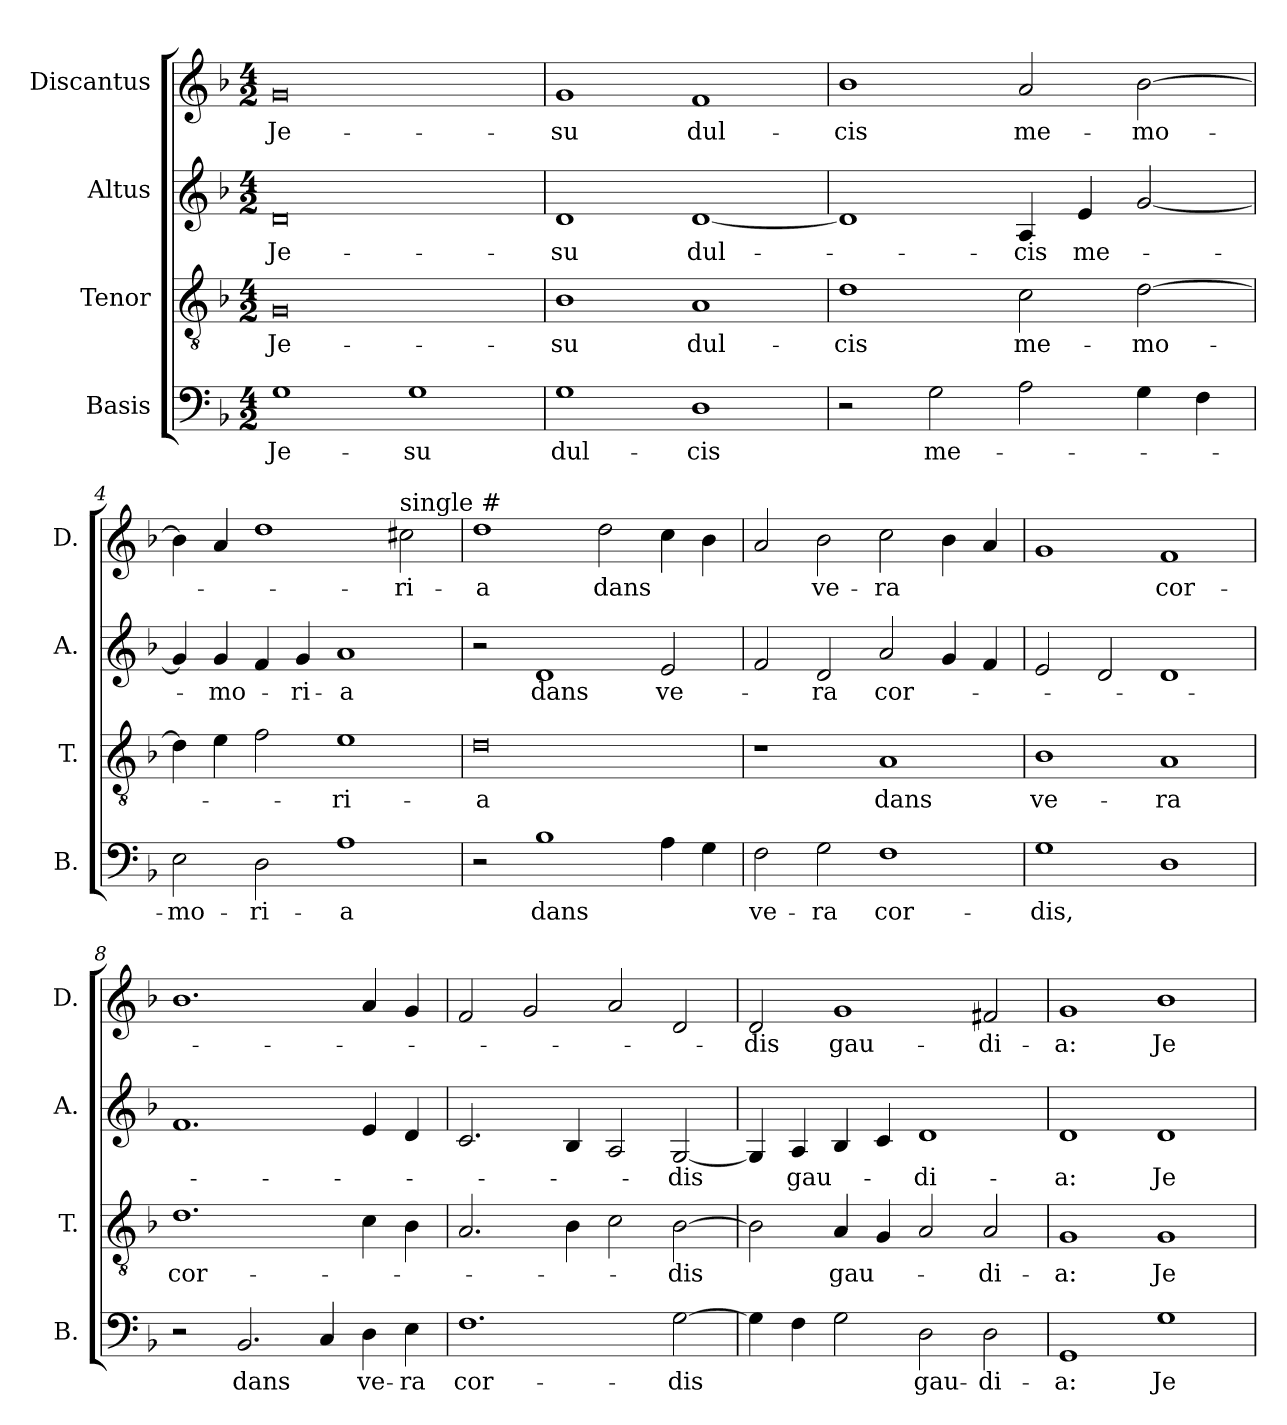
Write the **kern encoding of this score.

**kern	**text	**kern	**text	**kern	**text	**kern	**text
*part4	*part4	*part3	*part3	*part2	*part2	*part1	*part1
*staff4	*staff4	*staff3	*staff3	*staff2	*staff2	*staff1	*staff1
*I"Basis	*	*I"Tenor	*	*I"Altus	*	*I"Discantus	*
*I'B.	*	*I'T.	*	*I'A.	*	*I'D.	*
*clefF4	*	*clefGv2	*	*clefG2	*	*clefG2	*
*k[b-]	*	*k[b-]	*	*k[b-]	*	*k[b-]	*
*F:	*	*F:	*	*F:	*	*F:	*
*M4/2	*	*M4/2	*	*M4/2	*	*M4/2	*
=1	=1	=1	=1	=1	=1	=1	=1
!	!LO:LY:b	!	!LO:LY:b:rj	!	!LO:LY:b:rj	!	!LO:LY:b:rj
1G	Je-	0G	Je-	0d	Je-	0g	Je-
!	!LO:LY:b	!	!	!	!	!	!
1G	-su	.	.	.	.	.	.
=2	=2	=2	=2	=2	=2	=2	=2
!	!LO:LY:b	!	!LO:LY:b:rj	!	!LO:LY:b:rj	!	!LO:LY:b:rj
1G	dul-	1B-	-su	1d	-su	1g	-su
!	!LO:LY:b	!	!LO:LY:b:rj	!	!LO:LY:b:rj	!	!LO:LY:b:rj
1D	-cis	1A	dul-	[<1d	dul-	1f	dul-
=3	=3	=3	=3	=3	=3	=3	=3
!	!	!	!LO:LY:b:rj	!	!	!	!LO:LY:b:rj
2r	.	1d	-cis	1d]	.	1b-	-cis
!	!LO:LY:b	!	!	!	!	!	!
2G\	me-	.	.	.	.	.	.
!	!	!	!LO:LY:b:rj	!	!LO:LY:b:rj	!	!LO:LY:b:rj
2A\	.	2c\	me-	4A/	-cis	2a/	me-
!	!	!	!	!	!LO:LY:b:rj	!	!
.	.	.	.	4e/	me-	.	.
!	!	!	!LO:LY:b:rj	!	!	!	!LO:LY:b:rj
4G\	.	[>2d\	-mo-	[<2g/	.	[>2b-\	-mo-
4F\	.	.	.	.	.	.	.
=4	=4	=4	=4	=4	=4	=4	=4
!	!LO:LY:b	!	!	!	!	!	!
2E\	-mo-	4d\]	.	4g/]	.	4b-\]	.
!	!	!	!	!	!LO:LY:b:rj	!	!
.	.	4e\	.	4g/	-mo-	4a/	.
!	!LO:LY:b	!	!	!	!	!	!
2D\	-ri-	2f\	.	4f/	.	1dd	.
!	!	!	!	!	!LO:LY:b:rj	!	!
.	.	.	.	4g/	-ri-	.	.
!	!LO:LY:b	!	!LO:LY:b:rj	!	!LO:LY:b:rj	!	!
1A	-a	1e	-ri-	1a	-a	.	.
!	!	!	!	!	!	!LO:TX:a:t=single #	!
!	!	!	!	!	!	!	!LO:LY:b:rj
.	.	.	.	.	.	2cc#\	-ri-
!!LO:LB:g=z
=5	=5	=5	=5	=5	=5	=5	=5
!	!	!	!LO:LY:b:rj	!	!	!	!LO:LY:b:rj
2r	.	0d	-a	2r	.	1dd	-a
!	!LO:LY:b	!	!	!	!LO:LY:b:rj	!	!
1B-	dans	.	.	1d	dans	.	.
!	!	!	!	!	!	!	!LO:LY:b:rj
.	.	.	.	.	.	2dd\	dans
!	!	!	!	!	!LO:LY:b:rj	!	!
4A\	.	.	.	2e/	ve-	4cc\	.
4G\	.	.	.	.	.	4b-\	.
=6	=6	=6	=6	=6	=6	=6	=6
!	!LO:LY:b	!	!	!	!	!	!
2F\	ve-	1r	.	2f/	.	2a/	.
!	!LO:LY:b	!	!	!	!LO:LY:b:rj	!	!LO:LY:b:rj
2G\	-ra	.	.	2d/	-ra	2b-\	ve-
!	!LO:LY:b	!	!LO:LY:b:rj	!	!LO:LY:b:rj	!	!LO:LY:b:rj
1F	cor-	1A	dans	2a/	cor-	2cc\	-ra
.	.	.	.	4g/	.	4b-\	.
.	.	.	.	4f/	.	4a/	.
=7	=7	=7	=7	=7	=7	=7	=7
!	!LO:LY:b	!	!LO:LY:b:rj	!	!	!	!
1G	-dis,	1B-	ve-	2e/	.	1g	.
.	.	.	.	2d/	.	.	.
!	!	!	!LO:LY:b:rj	!	!	!	!LO:LY:b:rj
1D	.	1A	-ra	1d	.	1f	cor-
=8	=8	=8	=8	=8	=8	=8	=8
!	!	!	!LO:LY:b:rj	!	!	!	!
2r	.	1.d	cor-	1.f	.	1.b-	.
!	!LO:LY:b	!	!	!	!	!	!
2.BB-/	dans	.	.	.	.	.	.
4C/	.	.	.	.	.	.	.
!	!LO:LY:b	!	!	!	!	!	!
4D\	ve-	4c\	.	4e/	.	4a/	.
!	!LO:LY:b	!	!	!	!	!	!
4E\	-ra	4B-\	.	4d/	.	4g/	.
=9	=9	=9	=9	=9	=9	=9	=9
!	!LO:LY:b	!	!	!	!	!	!
1.F	cor-	2.A/	.	2.c/	.	2f/	.
.	.	.	.	.	.	2g/	.
.	.	4B-\	.	4B-/	.	.	.
.	.	2c\	.	2A/	.	2a/	.
!	!LO:LY:b	!	!LO:LY:b:rj	!	!LO:LY:b:rj	!	!
[<2G\	-dis	[<2B-\	-dis	[<2G/	-dis	2d/	.
!!LO:PB:g=z
=10	=10	=10	=10	=10	=10	=10	=10
!	!	!	!	!	!	!	!LO:LY:b:rj
4G\]	.	2B-\]	.	4G/]	.	2d/	-dis
!	!	!	!	!	!LO:LY:b:rj	!	!
4F\	.	.	.	4A/	gau-	.	.
!	!	!	!LO:LY:b:rj	!	!	!	!LO:LY:b:rj
2G\	.	4A/	gau-	4B-/	.	1g	gau-
.	.	4G/	.	4c/	.	.	.
!	!LO:LY:b	!	!	!	!LO:LY:b:rj	!	!
2D\	gau-	2A/	.	1d	-di-	.	.
!	!LO:LY:b	!	!LO:LY:b:rj	!	!	!	!LO:LY:b:rj
2D\	-di-	2A/	-di-	.	.	2f#X/	-di-
=11	=11	=11	=11	=11	=11	=11	=11
!	!LO:LY:b	!	!LO:LY:b:rj	!	!LO:LY:b:rj	!	!LO:LY:b:rj
1GG	-a:	1G	-a:	1d	-a:	1g	-a:
!	!LO:LY:b	!	!LO:LY:b:rj	!	!LO:LY:b:rj	!	!LO:LY:b:rj
1G	Je-	1G	Je-	1d	Je-	1b-	Je-
=	=	=	=	=	=	=	=
*-	*-	*-	*-	*-	*-	*-	*-
